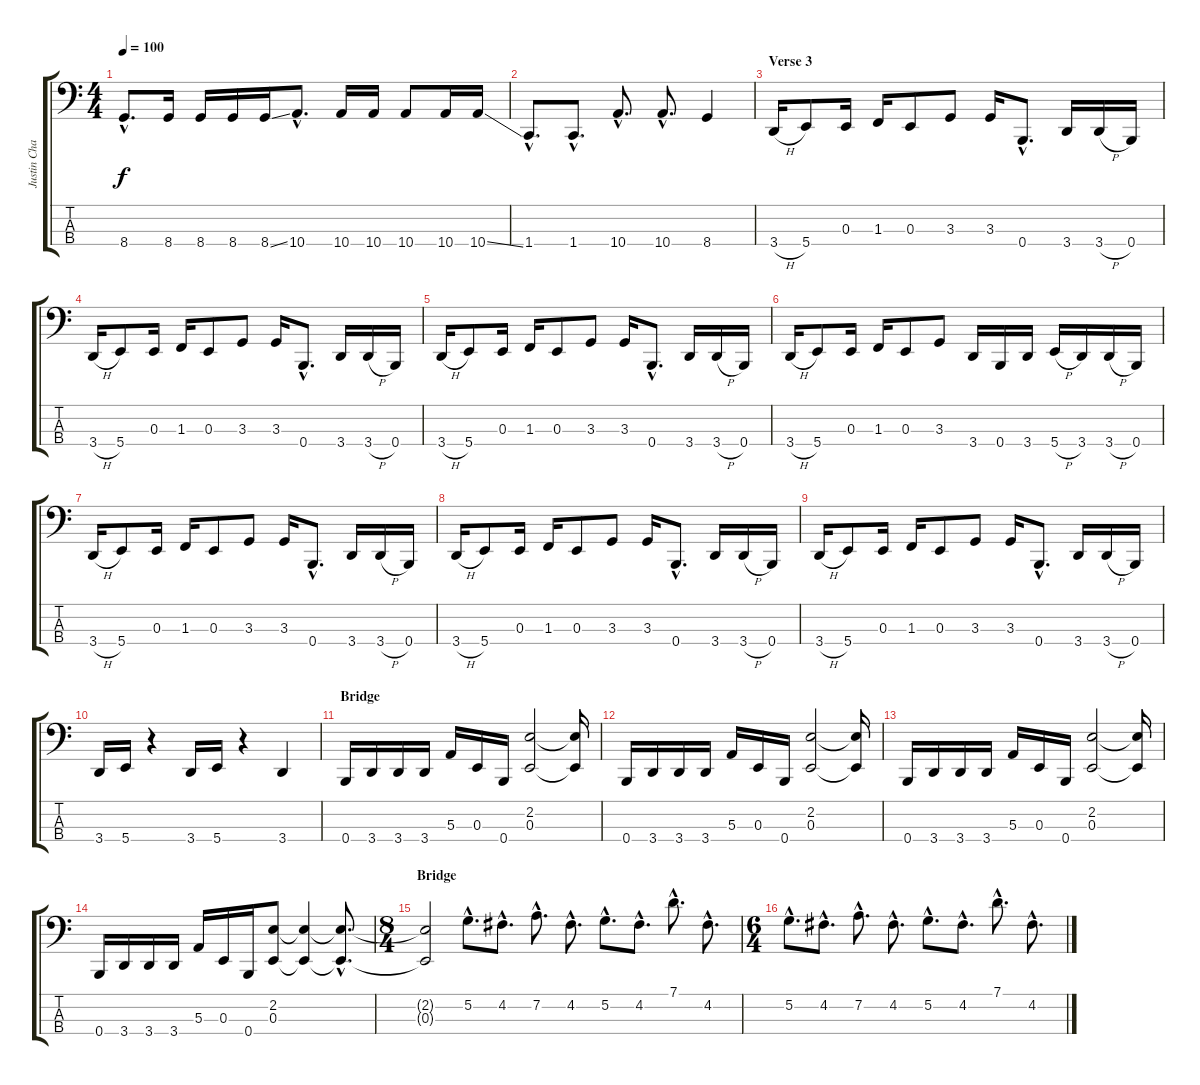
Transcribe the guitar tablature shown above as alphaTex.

\track ("Justin Chancellor - Bass" "Justin Cha") {instrument electricbasspick}
\staff {score tabs}
\tuning (G2 D2 E1 B0) {hide}
\ts (4 4)
\tempo 100
\clef f4
\ks c
8.4{hac}.8{d dy f} 8.4.16 8.4.16 8.4.16 8.4{ss}.16 10.4{hac}.8{d} 10.4.16 10.4.16 10.4.8 10.4.16 10.4{ss}.16 |
1.4{hac}.8{d} 1.4{hac}.8{d} 10.4{hac}.8{d} 10.4{hac}.8{d} 8.4.4 |
\section ("" "Verse 3")
3.4{h}.16 5.4.8 0.3.16 1.3.16 0.3.8 3.3.8 3.3.16 0.4{hac}.8{d} 3.4.16 3.4{h}.16 0.4.16 |
3.4{h}.16 5.4.8 0.3.16 1.3.16 0.3.8 3.3.8 3.3.16 0.4{hac}.8{d} 3.4.16 3.4{h}.16 0.4.16 |
3.4{h}.16 5.4.8 0.3.16 1.3.16 0.3.8 3.3.8 3.3.16 0.4{hac}.8{d} 3.4.16 3.4{h}.16 0.4.16 |
3.4{h}.16 5.4.8 0.3.16 1.3.16 0.3.8 3.3.8 3.4.16 0.4.16 3.4.16 5.4{h}.16 3.4.16 3.4{h}.16 0.4.16 |
3.4{h}.16 5.4.8 0.3.16 1.3.16 0.3.8 3.3.8 3.3.16 0.4{hac}.8{d} 3.4.16 3.4{h}.16 0.4.16 |
3.4{h}.16 5.4.8 0.3.16 1.3.16 0.3.8 3.3.8 3.3.16 0.4{hac}.8{d} 3.4.16 3.4{h}.16 0.4.16 |
3.4{h}.16 5.4.8 0.3.16 1.3.16 0.3.8 3.3.8 3.3.16 0.4{hac}.8{d} 3.4.16 3.4{h}.16 0.4.16 |
3.4.16 5.4.16 r.4 3.4.16 5.4.16 r.4 3.4.4 |
\section ("" "Bridge")
0.4.16 3.4.16 3.4.16 3.4.16 5.3.16 0.3.16 0.4.16 (2.2 0.3).2 (2.2{t} 0.3{t}).16 |
0.4.16 3.4.16 3.4.16 3.4.16 5.3.16 0.3.16 0.4.16 (2.2 0.3).2 (2.2{t} 0.3{t}).16 |
0.4.16 3.4.16 3.4.16 3.4.16 5.3.16 0.3.16 0.4.16 (2.2 0.3).2 (2.2{t} 0.3{t}).16 |
0.4.16 3.4.16 3.4.16 3.4.16 5.3.16 0.3.16 0.4.16 (2.2 0.3).8 (2.2{t} 0.3{t}).4 (2.2{hac t} 0.3{hac t}).8{d} |
\ts (8 4)
\section ("" "Bridge")
(2.2{t} 0.3{t}).2 5.2{hac}.8{d} 4.2{hac}.8{d} 7.2{hac}.8{d} 4.2{hac}.8{d} 5.2{hac}.8{d} 4.2{hac}.8{d} 7.1{hac}.8{d} 4.2{hac}.8{d} |
\ts (6 4)
5.2{hac}.8{d} 4.2{hac}.8{d} 7.2{hac}.8{d} 4.2{hac}.8{d} 5.2{hac}.8{d} 4.2{hac}.8{d} 7.1{hac}.8{d} 4.2{hac}.8{d}
